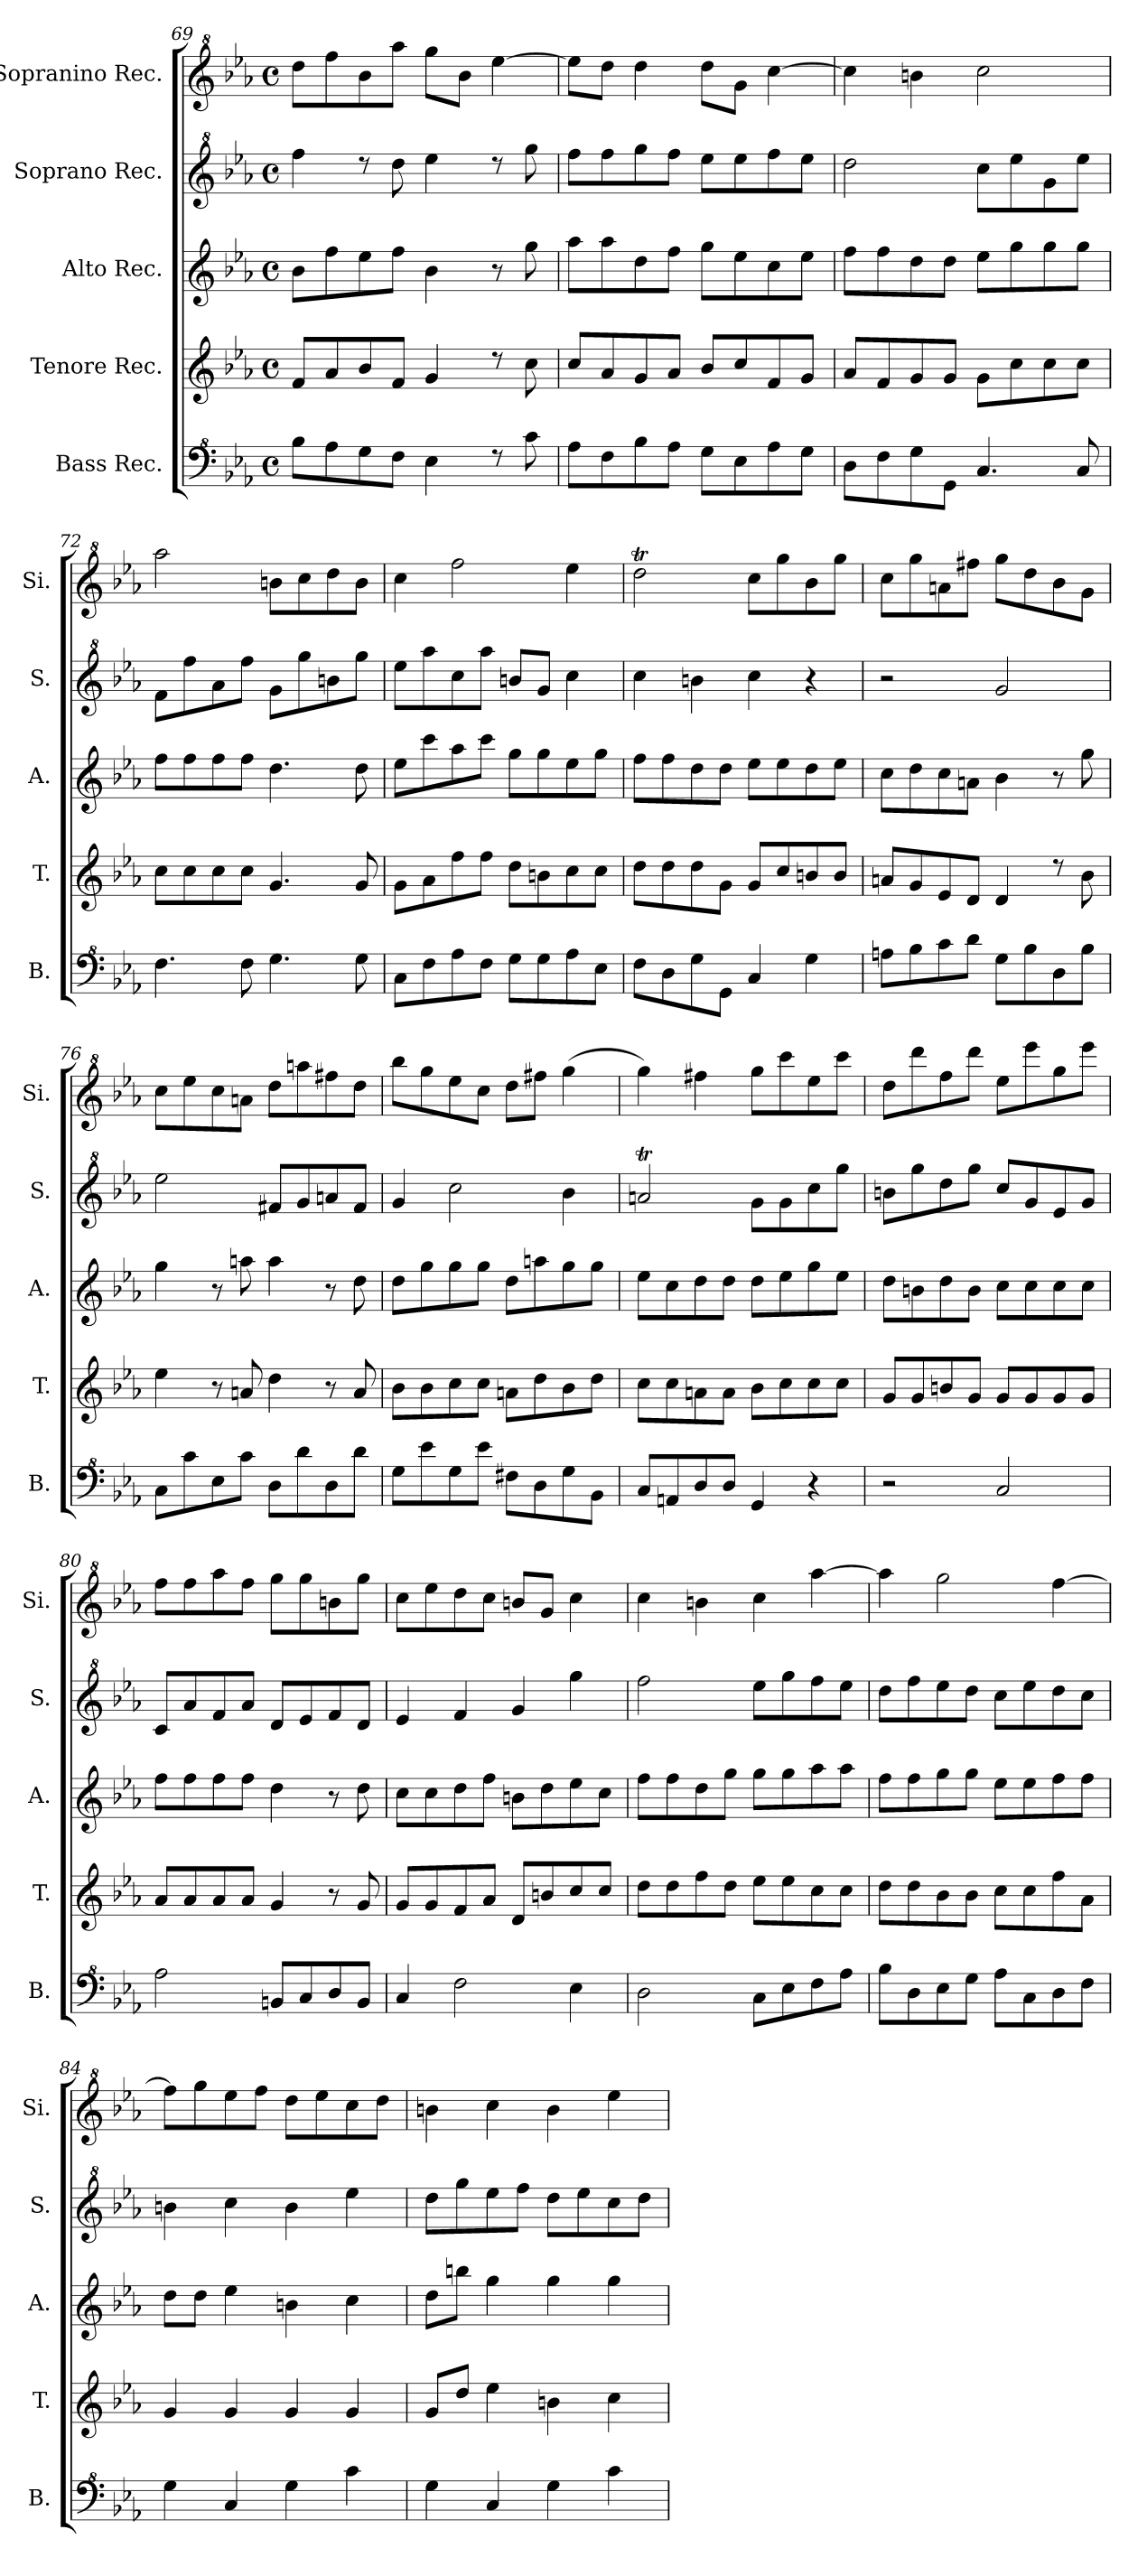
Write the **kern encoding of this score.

**kern	**kern	**kern	**kern	**kern
*part5	*part4	*part3	*part2	*part1
*staff5	*staff4	*staff3	*staff2	*staff1
*I"Bass Rec.	*I"Tenore Rec.	*I"Alto Rec.	*I"Soprano Rec.	*I"Sopranino Rec.
*I'B.	*I'T.	*I'A.	*I'S.	*I'Si.
*clefF^4	*clefG2	*clefG2	*clefG^2	*clefG^2
*k[b-e-a-]	*k[b-e-a-]	*k[b-e-a-]	*k[b-e-a-]	*k[b-e-a-]
*M4/4	*M4/4	*M4/4	*M4/4	*M4/4
*met(c)	*met(c)	*met(c)	*met(c)	*met(c)
=69	=69	=69	=69	=69
8b-\L	8f/L	8b-\L	4fff\	8ddd\L
8a-\	8a-/	8ff\	.	8fff\
8g\	8b-/	8ee-\	8rddd	8bb-\
8f\J	8f/J	8ff\J	8ddd\	8aaa-\J
4e-\	4g/	4b-\	4eee-\	8ggg\L
.	.	.	.	8bb-\J
8rf	8rdd	8r	8rddd	[4eee-\
8cc\	8cc\	8gg\	8ggg\	.
=70	=70	=70	=70	=70
8a-\L	8cc/L	8aa-\L	8fff\L	8eee-\L]
8f\	8a-/	8aa-\	8fff\	8ddd\J
8b-\	8g/	8dd\	8ggg\	4ddd\
8a-\J	8a-/J	8ff\J	8fff\J	.
8g\L	8b-/L	8gg\L	8eee-\L	8ddd\L
8e-\	8cc/	8ee-\	8eee-\	8gg\J
8a-\	8f/	8cc\	8fff\	[4ccc\
8g\J	8g/J	8ee-\J	8eee-\J	.
=71	=71	=71	=71	=71
8d\L	8a-/L	8ff\L	2ddd\	4ccc\]
8f\	8f/	8ff\	.	.
8g\	8g/	8dd\	.	4bbn\
8G\J	8g/J	8dd\J	.	.
4.c/	8g\L	8ee-\L	8ccc\L	2ccc\
.	8cc\	8gg\	8eee-\	.
.	8cc\	8gg\	8gg\	.
8c/	8cc\J	8gg\J	8eee-\J	.
=72	=72	=72	=72	=72
4.f\	8cc\L	8ff\L	8ff\L	2aaa-\
.	8cc\	8ff\	8fff\	.
.	8cc\	8ff\	8aa-\	.
8f\	8cc\J	8ff\J	8fff\J	.
4.g\	4.g/	4.dd\	8gg\L	8bbn\L
.	.	.	8ggg\	8ccc\
.	.	.	8bbn\	8ddd\
8g\	8g/	8dd\	8ggg\J	8bb\J
=73	=73	=73	=73	=73
8c\L	8g\L	8ee-\L	8eee-\L	4ccc\
8f\	8a-\	8ccc\	8aaa-\	.
8a-\	8ff\	8aa-\	8ccc\	2fff\
8f\J	8ff\J	8ccc\J	8aaa-\J	.
8g\L	8dd\L	8gg\L	8bbn/L	.
8g\	8bn\	8gg\	8gg/J	.
8a-\	8cc\	8ee-\	4ccc\	4eee-\
8e-\J	8cc\J	8gg\J	.	.
=74	=74	=74	=74	=74
8f\L	8dd\L	8ff\L	4ccc\	2dddt\
8d\	8dd\	8ff\	.	.
8g\	8dd\	8dd\	4bbn\	.
8G\J	8g\J	8dd\J	.	.
4c/	8g/L	8ee-\L	4ccc\	8ccc\L
.	8cc/	8ee-\	.	8ggg\
4g\	8bn/	8dd\	4r	8bb-\
.	8b/J	8ee-\J	.	8ggg\J
=75	=75	=75	=75	=75
8an\L	8an/L	8cc\L	2r	8ccc\L
8b-\	8g/	8dd\	.	8ggg\
8cc\	8e-/	8cc\	.	8aan\
8dd\J	8d/J	8an\J	.	8fff#X\J
8g\L	4d/	4b-\	2gg/	8ggg\L
8b-\	.	.	.	8ddd\
8d\	8rdd	8r	.	8bb-\
8b-\J	8b-\	8gg\	.	8gg\J
!!LO:LB:g=z
=76	=76	=76	=76	=76
8c\L	4ee-\	4gg\	2eee-\	8ccc\L
8cc\	.	.	.	8eee-\
8e-\	8r	8r	.	8ccc\
8cc\J	8an/	8aan\	.	8aan\J
8d\L	4dd\	4aa\	8ff#X/L	8ddd\L
8dd\	.	.	8gg/	8aaan\
8d\	8r	8r	8aan/	8fff#X\
8dd\J	8a/	8dd\	8ff#/J	8ddd\J
=77	=77	=77	=77	=77
8g\L	8b-\L	8dd\L	4gg/	8bbb-\L
8ee-\	8b-\	8gg\	.	8ggg\
8g\	8cc\	8gg\	2ccc\	8eee-\
8ee-\J	8cc\J	8gg\J	.	8ccc\J
8f#X\L	8an\L	8dd\L	.	8ddd\L
8d\	8dd\	8aan\	.	8fff#X\J
8g\	8b-\	8gg\	4bb-\	(>4ggg\
8B-\J	8dd\J	8gg\J	.	.
=78	=78	=78	=78	=78
8c/L	8cc\L	8ee-\L	2aant/	4ggg\)
8An/	8cc\	8cc\	.	.
8d/	8an\	8dd\	.	4fff#X\
8d/J	8a\J	8dd\J	.	.
4G/	8b-\L	8dd\L	8gg\L	8ggg\L
.	8cc\	8ee-\	8gg\	8cccc\
4r	8cc\	8gg\	8ccc\	8eee-\
.	8cc\J	8ee-\J	8ggg\J	8cccc\J
=79	=79	=79	=79	=79
2r	8g/L	8dd\L	8bbn\L	8ddd\L
.	8g/	8bn\	8ggg\	8dddd\
.	8bn/	8dd\	8ddd\	8fff\
.	8g/J	8b\J	8ggg\J	8dddd\J
2c/	8g/L	8cc\L	8ccc/L	8eee-\L
.	8g/	8cc\	8gg/	8eeee-\
.	8g/	8cc\	8ee-/	8ggg\
.	8g/J	8cc\J	8gg/J	8eeee-\J
=80	=80	=80	=80	=80
2a-\	8a-/L	8ff\L	8cc/L	8fff\L
.	8a-/	8ff\	8aa-/	8fff\
.	8a-/	8ff\	8ff/	8aaa-\
.	8a-/J	8ff\J	8aa-/J	8fff\J
8Bn/L	4g/	4dd\	8dd/L	8ggg\L
8c/	.	.	8ee-/	8ggg\
8d/	8r	8r	8ff/	8bbn\
8B/J	8g/	8dd\	8dd/J	8ggg\J
=81	=81	=81	=81	=81
4c/	8g/L	8cc\L	4ee-/	8ccc\L
.	8g/	8cc\	.	8eee-\
2f\	8f/	8dd\	4ff/	8ddd\
.	8a-/J	8ff\J	.	8ccc\J
.	8d/L	8bn\L	4gg/	8bbn/L
.	8bn/	8dd\	.	8gg/J
4e-\	8cc/	8ee-\	4ggg\	4ccc\
.	8cc/J	8cc\J	.	.
=82	=82	=82	=82	=82
2d\	8dd\L	8ff\L	2fff\	4ccc\
.	8dd\	8ff\	.	.
.	8ff\	8dd\	.	4bbn\
.	8dd\J	8gg\J	.	.
8c\L	8ee-\L	8gg\L	8eee-\L	4ccc\
8e-\	8ee-\	8gg\	8ggg\	.
8f\	8cc\	8aa-\	8fff\	[4aaa-\
8a-\J	8cc\J	8aa-\J	8eee-\J	.
=83	=83	=83	=83	=83
8b-\L	8dd\L	8ff\L	8ddd\L	4aaa-\]
8d\	8dd\	8ff\	8fff\	.
8e-\	8b-\	8gg\	8eee-\	2ggg\
8g\J	8b-\J	8gg\J	8ddd\J	.
8a-\L	8cc\L	8ee-\L	8ccc\L	.
8c\	8cc\	8ee-\	8eee-\	.
8d\	8ff\	8ff\	8ddd\	[4fff\
8f\J	8a-\J	8ff\J	8ccc\J	.
=84	=84	=84	=84	=84
4g\	4g/	8dd\L	4bbn\	8fff\L]
.	.	8dd\J	.	8ggg\
4c/	4g/	4ee-\	4ccc\	8eee-\
.	.	.	.	8fff\J
4g\	4g/	4bn\	4bb\	8ddd\L
.	.	.	.	8eee-\
4cc\	4g/	4cc\	4eee-\	8ccc\
.	.	.	.	8ddd\J
!!LO:LB:g=z
=85	=85	=85	=85	=85
4g\	8g/L	8dd\L	8ddd\L	4bbn\
.	8dd/J	8bbn\J	8ggg\	.
4c/	4ee-\	4gg\	8eee-\	4ccc\
.	.	.	8fff\J	.
4g\	4bn\	4gg\	8ddd\L	4bb\
.	.	.	8eee-\	.
4cc\	4cc\	4gg\	8ccc\	4eee-\
.	.	.	8ddd\J	.
=	=	=	=	=
*-	*-	*-	*-	*-
